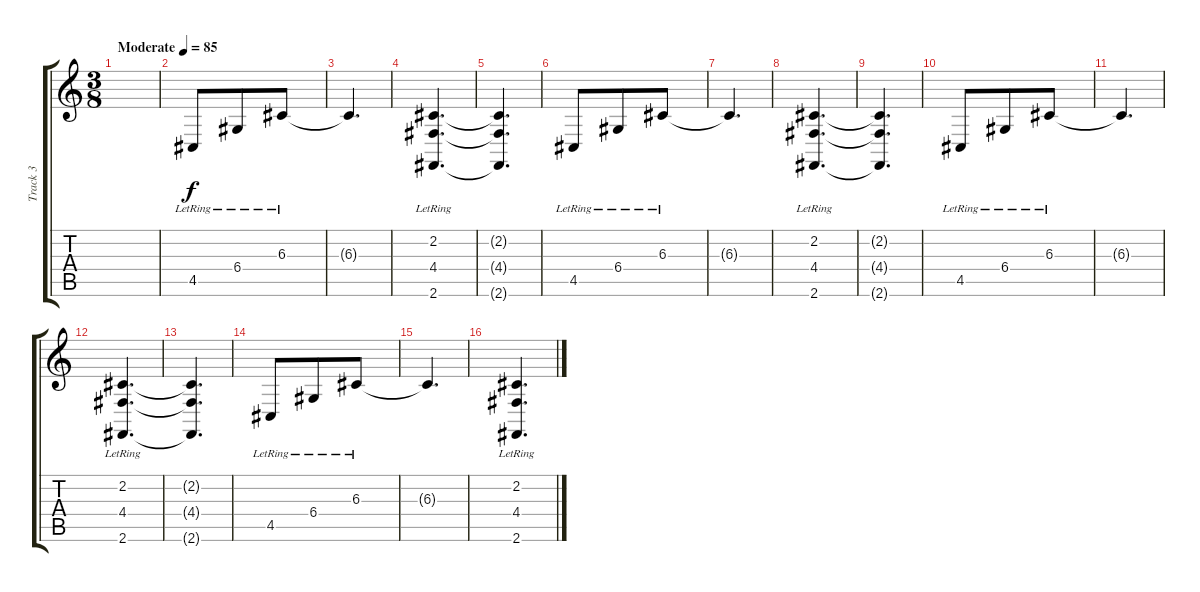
\track ("Track 3" "Track 3") {instrument acousticgrandpiano}
\staff {score tabs}
\tuning (E4 B3 G3 D3 A2 E2) {hide}
\ts (3 8)
\tempo (85 "Moderate")
\clef g2
\ks c
|
4.5{lr}.8 6.4{lr}.8 6.3{lr}.8 |
6.3{t}.4{d} |
(2.2{lr} 4.4{lr} 2.6{lr}).4{d} |
(2.2{t} 4.4{t} 2.6{t}).4{d} |
4.5{lr}.8 6.4{lr}.8 6.3{lr}.8 |
6.3{t}.4{d} |
(2.2{lr} 4.4{lr} 2.6{lr}).4{d} |
(2.2{t} 4.4{t} 2.6{t}).4{d} |
4.5{lr}.8 6.4{lr}.8 6.3{lr}.8 |
6.3{t}.4{d} |
(2.2{lr} 4.4{lr} 2.6{lr}).4{d} |
(2.2{t} 4.4{t} 2.6{t}).4{d} |
4.5{lr}.8 6.4{lr}.8 6.3{lr}.8 |
6.3{t}.4{d} |
(2.2{lr} 4.4{lr} 2.6{lr}).4{d}
